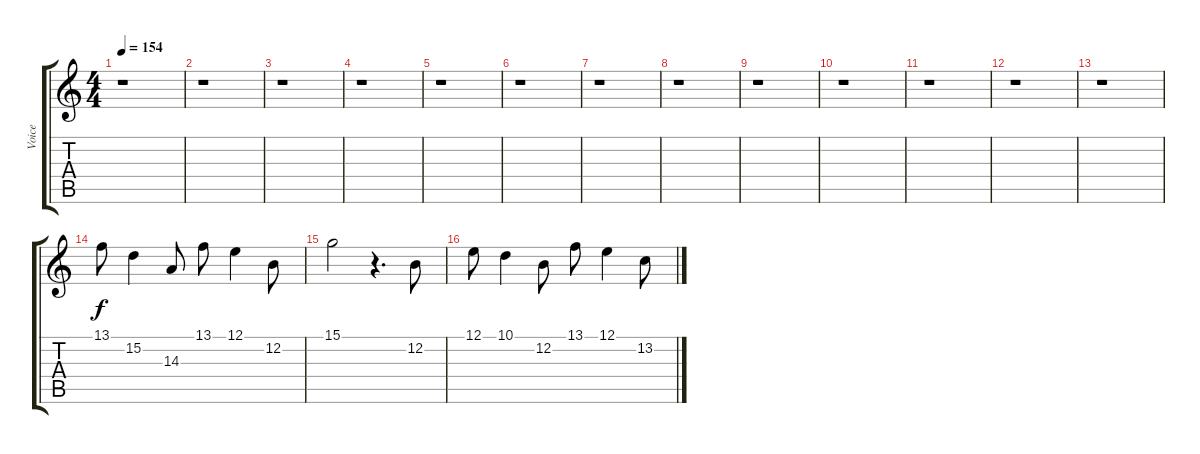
\track ("Voice" "Voice") {instrument churchorgan}
\staff {score tabs}
\tuning (E4 B3 G3 D3 A2 E2) {hide}
\ts (4 4)
\tempo 154
\clef g2
\ks c
r.1{dy f} |
r.1 |
r.1 |
r.1 |
r.1 |
r.1 |
r.1 |
r.1 |
r.1 |
r.1 |
r.1 |
r.1 |
r.1 |
13.1.8 15.2.4 14.3.8 13.1.8 12.1.4 12.2.8 |
15.1.2 r.4{d} 12.2.8 |
12.1.8 10.1.4 12.2.8 13.1.8 12.1.4 13.2.8
